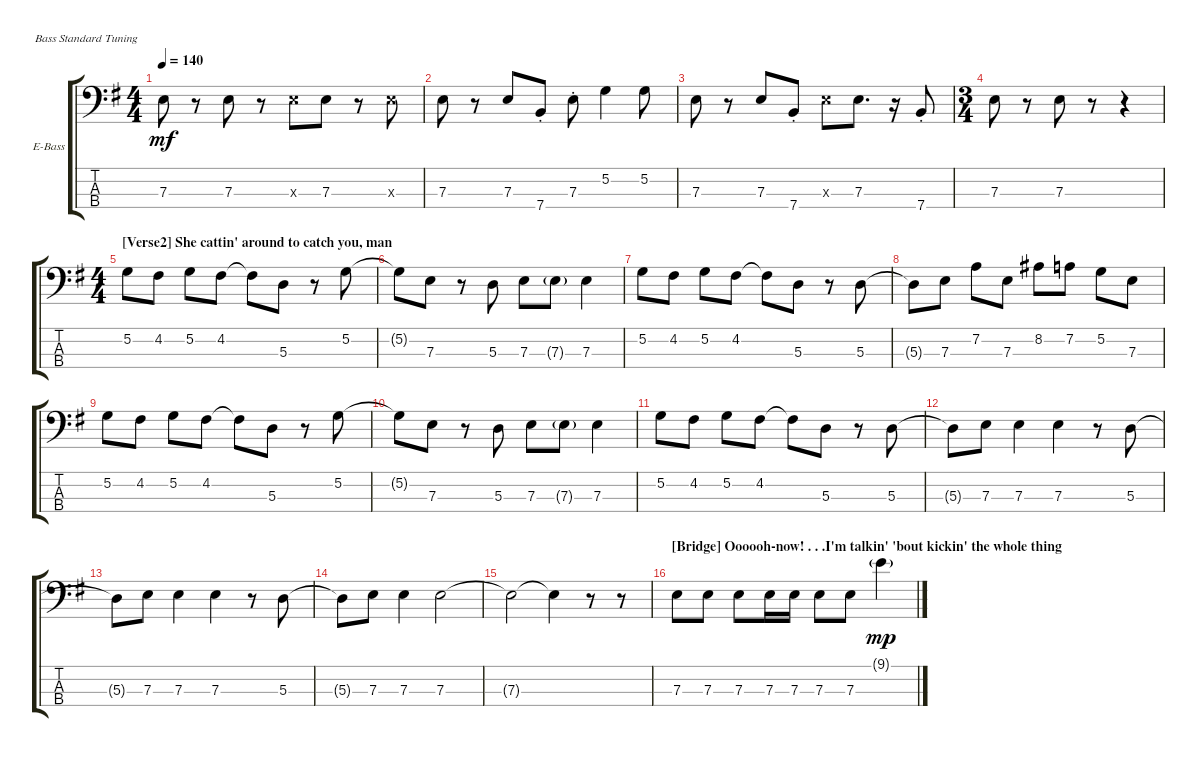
\defaultSystemsLayout 4
\bracketExtendMode groupsimilarinstruments
\firstSystemTrackNameOrientation horizontal
\otherSystemsTrackNameOrientation horizontal
\track ("Electric Bass" "E-Bass") {instrument electricbassfinger}
\staff {score tabs}
\tuning (G2 D2 A1 E1)
\ts (4 4)
\tempo 140
\clef f4
\ks g
7.3.8{dy mf} r.8 7.3.8 r.8 7.3{x}.8 7.3.8 r.8 7.3{x}.8 |
7.3.8 r.8 7.3.8 7.4{st}.8 7.3{st}.8 5.2.4 5.2.8 |
7.3.8 r.8 7.3.8 7.4{st}.8 7.3{x}.8 7.3.8{d} r.16 7.4{st}.8 |
\ts (3 4)
7.3.8 r.8 7.3.8 r.8 r.4 |
\ts (4 4)
\section ("" "[Verse2] She cattin' around to catch you, man")
5.2.8 4.2.8 5.2.8 4.2.8 4.2{t}.8 5.3.8 r.8 5.2.8 |
5.2{t}.8 7.3.8 r.8 5.3.8 7.3.8 7.3{g}.8 7.3.4 |
5.2.8 4.2.8 5.2.8 4.2.8 4.2{t}.8 5.3.8 r.8 5.3.8 |
5.3{t}.8 7.3.8 7.2.8 7.3.8 8.2.8 7.2.8 5.2.8 7.3.8 |
5.2.8 4.2.8 5.2.8 4.2.8 4.2{t}.8 5.3.8 r.8 5.2.8 |
5.2{t}.8 7.3.8 r.8 5.3.8 7.3.8 7.3{g}.8 7.3.4 |
5.2.8 4.2.8 5.2.8 4.2.8 4.2{t}.8 5.3.8 r.8 5.3.8 |
5.3{t}.8 7.3.8 7.3.4 7.3.4 r.8 5.3.8 |
5.3{t}.8 7.3.8 7.3.4 7.3.4 r.8 5.3.8 |
5.3{t}.8 7.3.8 7.3.4 7.3.2 |
7.3{t}.2 7.3{t}.4 r.8 r.8 |
\section ("" "[Bridge] Oooooh-now! . . .I'm talkin' 'bout kickin' the whole thing")
7.3.8 7.3.8 7.3.8 7.3.16 7.3.16 7.3.8 7.3.8 9.1{g}.4{dy mp}
